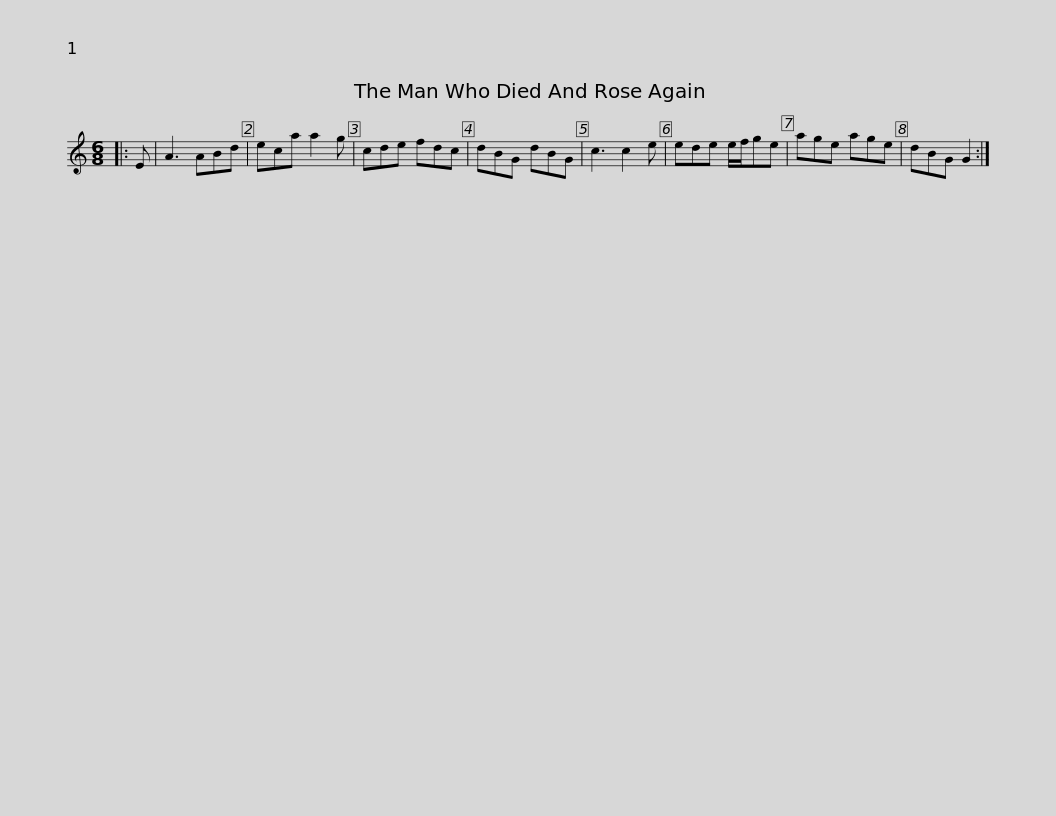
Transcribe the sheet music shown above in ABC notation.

X:1
L:1/8
M:6/8
I:linebreak $
K:C
V:1 treble
V:1
|: E | A3 ABd | eca a2 g | cde fdc | dBG dBG | %5
 c3 c2 e | ede e/f/ge | age age |$ dBG G2 :| %9
